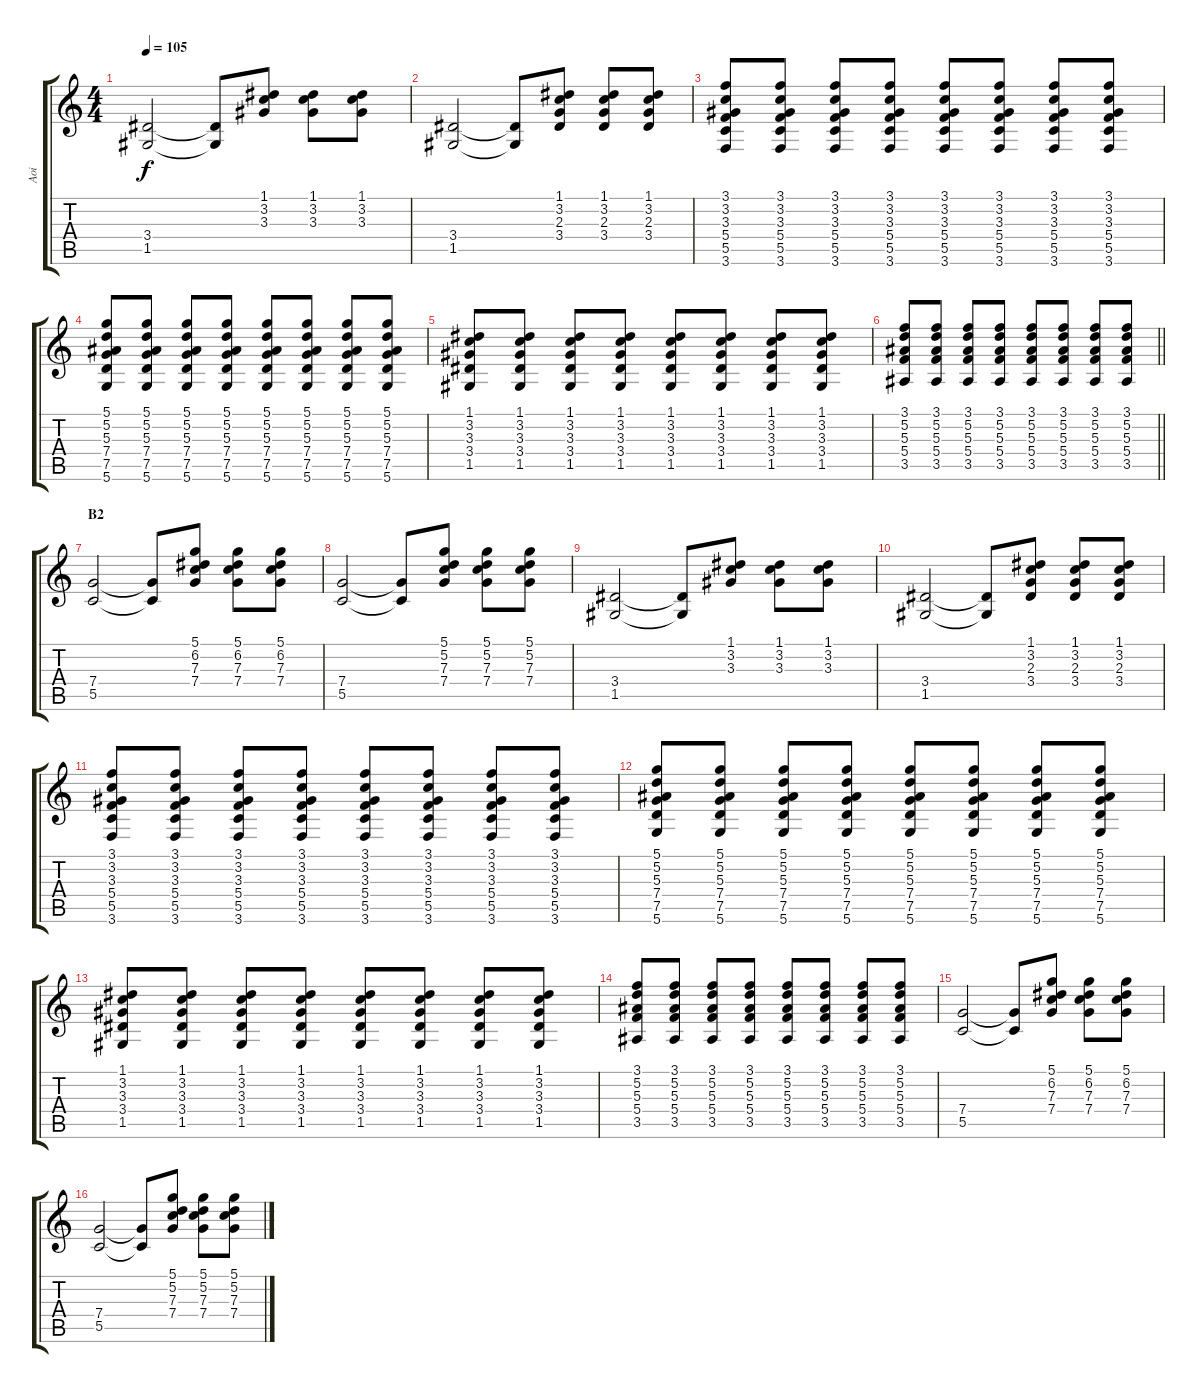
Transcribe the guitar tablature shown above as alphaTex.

\track ("Aoi" "Aoi") {instrument distortionguitar}
\staff {score tabs}
\tuning (D4 A3 F3 C3 G2 D2) {hide}
\ts (4 4)
\tempo 105
\clef g2
\ks c
(3.4 1.5).2{dy f} (3.4{t} 1.5{t}).8 (1.1 3.2 3.3).8 (1.1 3.2 3.3).8 (1.1 3.2 3.3).8 |
(3.4 1.5).2 (3.4{t} 1.5{t}).8 (1.1 3.2 2.3 3.4).8 (1.1 3.2 2.3 3.4).8 (1.1 3.2 2.3 3.4).8 |
(3.1 3.2 3.3 5.4 5.5 3.6).8 (3.1 3.2 3.3 5.4 5.5 3.6).8 (3.1 3.2 3.3 5.4 5.5 3.6).8 (3.1 3.2 3.3 5.4 5.5 3.6).8 (3.1 3.2 3.3 5.4 5.5 3.6).8 (3.1 3.2 3.3 5.4 5.5 3.6).8 (3.1 3.2 3.3 5.4 5.5 3.6).8 (3.1 3.2 3.3 5.4 5.5 3.6).8 |
(5.1 5.2 5.3 7.4 7.5 5.6).8 (5.1 5.2 5.3 7.4 7.5 5.6).8 (5.1 5.2 5.3 7.4 7.5 5.6).8 (5.1 5.2 5.3 7.4 7.5 5.6).8 (5.1 5.2 5.3 7.4 7.5 5.6).8 (5.1 5.2 5.3 7.4 7.5 5.6).8 (5.1 5.2 5.3 7.4 7.5 5.6).8 (5.1 5.2 5.3 7.4 7.5 5.6).8 |
(1.1 3.2 3.3 3.4 1.5).8 (1.1 3.2 3.3 3.4 1.5).8 (1.1 3.2 3.3 3.4 1.5).8 (1.1 3.2 3.3 3.4 1.5).8 (1.1 3.2 3.3 3.4 1.5).8 (1.1 3.2 3.3 3.4 1.5).8 (1.1 3.2 3.3 3.4 1.5).8 (1.1 3.2 3.3 3.4 1.5).8 |
\barLineRight lightlight
(3.1 5.2 5.3 5.4 3.5).8 (3.1 5.2 5.3 5.4 3.5).8 (3.1 5.2 5.3 5.4 3.5).8 (3.1 5.2 5.3 5.4 3.5).8 (3.1 5.2 5.3 5.4 3.5).8 (3.1 5.2 5.3 5.4 3.5).8 (3.1 5.2 5.3 5.4 3.5).8 (3.1 5.2 5.3 5.4 3.5).8 |
\section ("" "B2")
(7.4 5.5).2 (7.4{t} 5.5{t}).8 (5.1 6.2 7.3 7.4).8 (5.1 6.2 7.3 7.4).8 (5.1 6.2 7.3 7.4).8 |
(7.4 5.5).2 (7.4{t} 5.5{t}).8 (5.1 5.2 7.3 7.4).8 (5.1 5.2 7.3 7.4).8 (5.1 5.2 7.3 7.4).8 |
(3.4 1.5).2 (3.4{t} 1.5{t}).8 (1.1 3.2 3.3).8 (1.1 3.2 3.3).8 (1.1 3.2 3.3).8 |
(3.4 1.5).2 (3.4{t} 1.5{t}).8 (1.1 3.2 2.3 3.4).8 (1.1 3.2 2.3 3.4).8 (1.1 3.2 2.3 3.4).8 |
(3.1 3.2 3.3 5.4 5.5 3.6).8 (3.1 3.2 3.3 5.4 5.5 3.6).8 (3.1 3.2 3.3 5.4 5.5 3.6).8 (3.1 3.2 3.3 5.4 5.5 3.6).8 (3.1 3.2 3.3 5.4 5.5 3.6).8 (3.1 3.2 3.3 5.4 5.5 3.6).8 (3.1 3.2 3.3 5.4 5.5 3.6).8 (3.1 3.2 3.3 5.4 5.5 3.6).8 |
(5.1 5.2 5.3 7.4 7.5 5.6).8 (5.1 5.2 5.3 7.4 7.5 5.6).8 (5.1 5.2 5.3 7.4 7.5 5.6).8 (5.1 5.2 5.3 7.4 7.5 5.6).8 (5.1 5.2 5.3 7.4 7.5 5.6).8 (5.1 5.2 5.3 7.4 7.5 5.6).8 (5.1 5.2 5.3 7.4 7.5 5.6).8 (5.1 5.2 5.3 7.4 7.5 5.6).8 |
(1.1 3.2 3.3 3.4 1.5).8 (1.1 3.2 3.3 3.4 1.5).8 (1.1 3.2 3.3 3.4 1.5).8 (1.1 3.2 3.3 3.4 1.5).8 (1.1 3.2 3.3 3.4 1.5).8 (1.1 3.2 3.3 3.4 1.5).8 (1.1 3.2 3.3 3.4 1.5).8 (1.1 3.2 3.3 3.4 1.5).8 |
(3.1 5.2 5.3 5.4 3.5).8 (3.1 5.2 5.3 5.4 3.5).8 (3.1 5.2 5.3 5.4 3.5).8 (3.1 5.2 5.3 5.4 3.5).8 (3.1 5.2 5.3 5.4 3.5).8 (3.1 5.2 5.3 5.4 3.5).8 (3.1 5.2 5.3 5.4 3.5).8 (3.1 5.2 5.3 5.4 3.5).8 |
(7.4 5.5).2 (7.4{t} 5.5{t}).8 (5.1 6.2 7.3 7.4).8 (5.1 6.2 7.3 7.4).8 (5.1 6.2 7.3 7.4).8 |
(7.4 5.5).2 (7.4{t} 5.5{t}).8 (5.1 5.2 7.3 7.4).8 (5.1 5.2 7.3 7.4).8 (5.1 5.2 7.3 7.4).8
